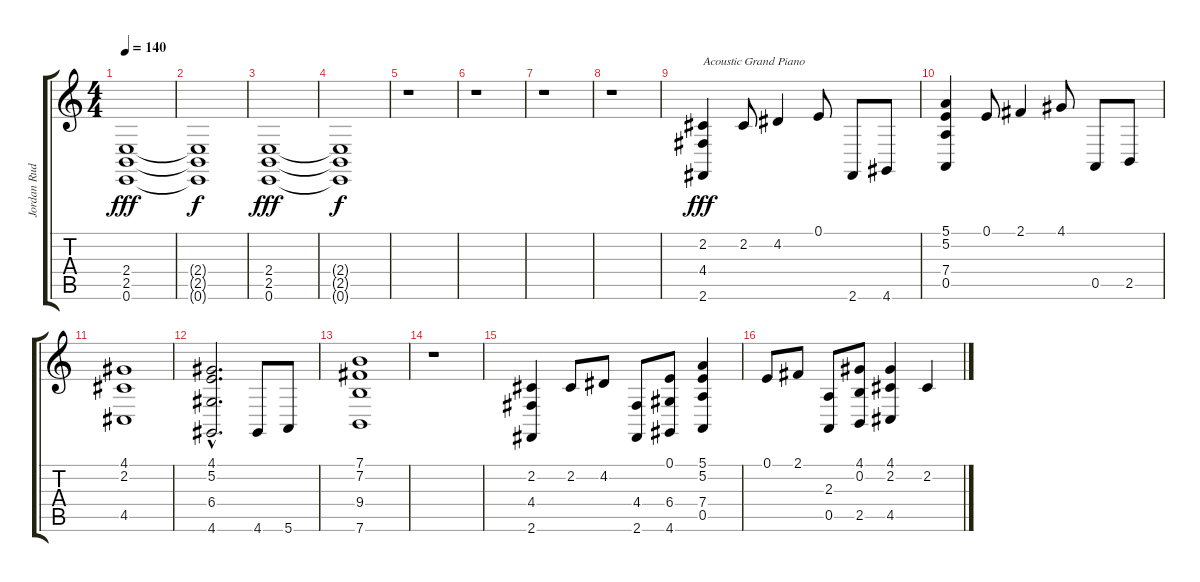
\track ("Jordan Rudess - Keyboard" "Jordan Rud") {instrument acousticgrandpiano}
\staff {score tabs}
\tuning (E4 B3 G3 D3 A2 E2) {hide}
\ts (4 4)
\tempo 140
\clef g2
\ks c
(2.4 2.5 0.6).1{dy fff} |
(2.4{t} 2.5{t} 0.6{t}).1{dy f} |
(2.4 2.5 0.6).1{dy fff} |
(2.4{t} 2.5{t} 0.6{t}).1{dy f} |
r.1 |
r.1 |
r.1 |
r.1 |
(2.2 4.4 2.6).4{txt "Acoustic Grand Piano" dy fff instrument acousticgrandpiano} 2.2.8 4.2.4 0.1.8 2.6.8 4.6.8 |
(5.1 5.2 7.4 0.5).4 0.1.8 2.1.4 4.1.8 0.5.8 2.5.8 |
(4.1 2.2 4.5).1 |
(4.1{hac} 5.2{hac} 6.4{hac} 4.6{hac}).2{d} 4.6.8 5.6.8 |
(7.1 7.2 9.4 7.6).1 |
r.1 |
(2.2 4.4 2.6).4 2.2.8 4.2.8 (4.4 2.6).8 (0.1 6.4 4.6).8 (5.1 5.2 7.4 0.5).4 |
0.1.8 2.1.8 (2.3 0.5).8 (4.1 0.2 2.5).8 (4.1 2.2 4.5).4 2.2.4
